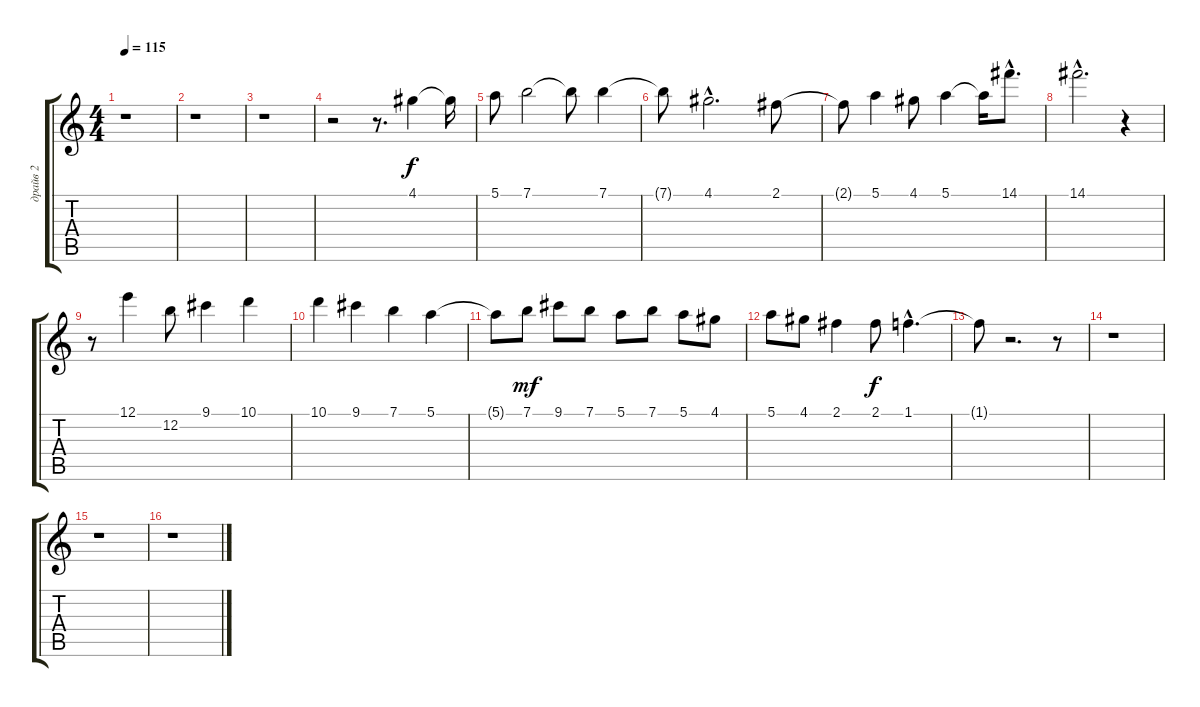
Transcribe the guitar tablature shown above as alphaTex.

\track ("драйв 2" "драйв 2") {instrument electricguitarclean}
\staff {score tabs}
\tuning (E4 B3 G3 D3 A2 E2) {hide}
\ts (4 4)
\tempo 115
\clef g2
\ks c
r.1{dy f} |
r.1 |
r.1 |
r.2 r.8{d} 4.1.4 4.1{t}.16 |
5.1.8 7.1.2 7.1{t}.8 7.1.4 |
7.1{t}.8 4.1{hac}.2{d} 2.1.8 |
2.1{t}.8 5.1.4 4.1.8 5.1.4 5.1{t}.16 14.1{hac}.8{d} |
14.1{hac}.2{d} r.4 |
r.8 12.1.4 12.2.8 9.1.4 10.1.4 |
10.1.4 9.1.4 7.1.4 5.1.4 |
5.1{t}.8 7.1.8{dy mf} 9.1.8 7.1.8 5.1.8 7.1.8 5.1.8 4.1.8 |
5.1.8 4.1.8 2.1.4 2.1.8{dy f} 1.1{hac}.4{d} |
1.1{t}.8 r.2{d} r.8 |
r.1 |
r.1 |
r.1
